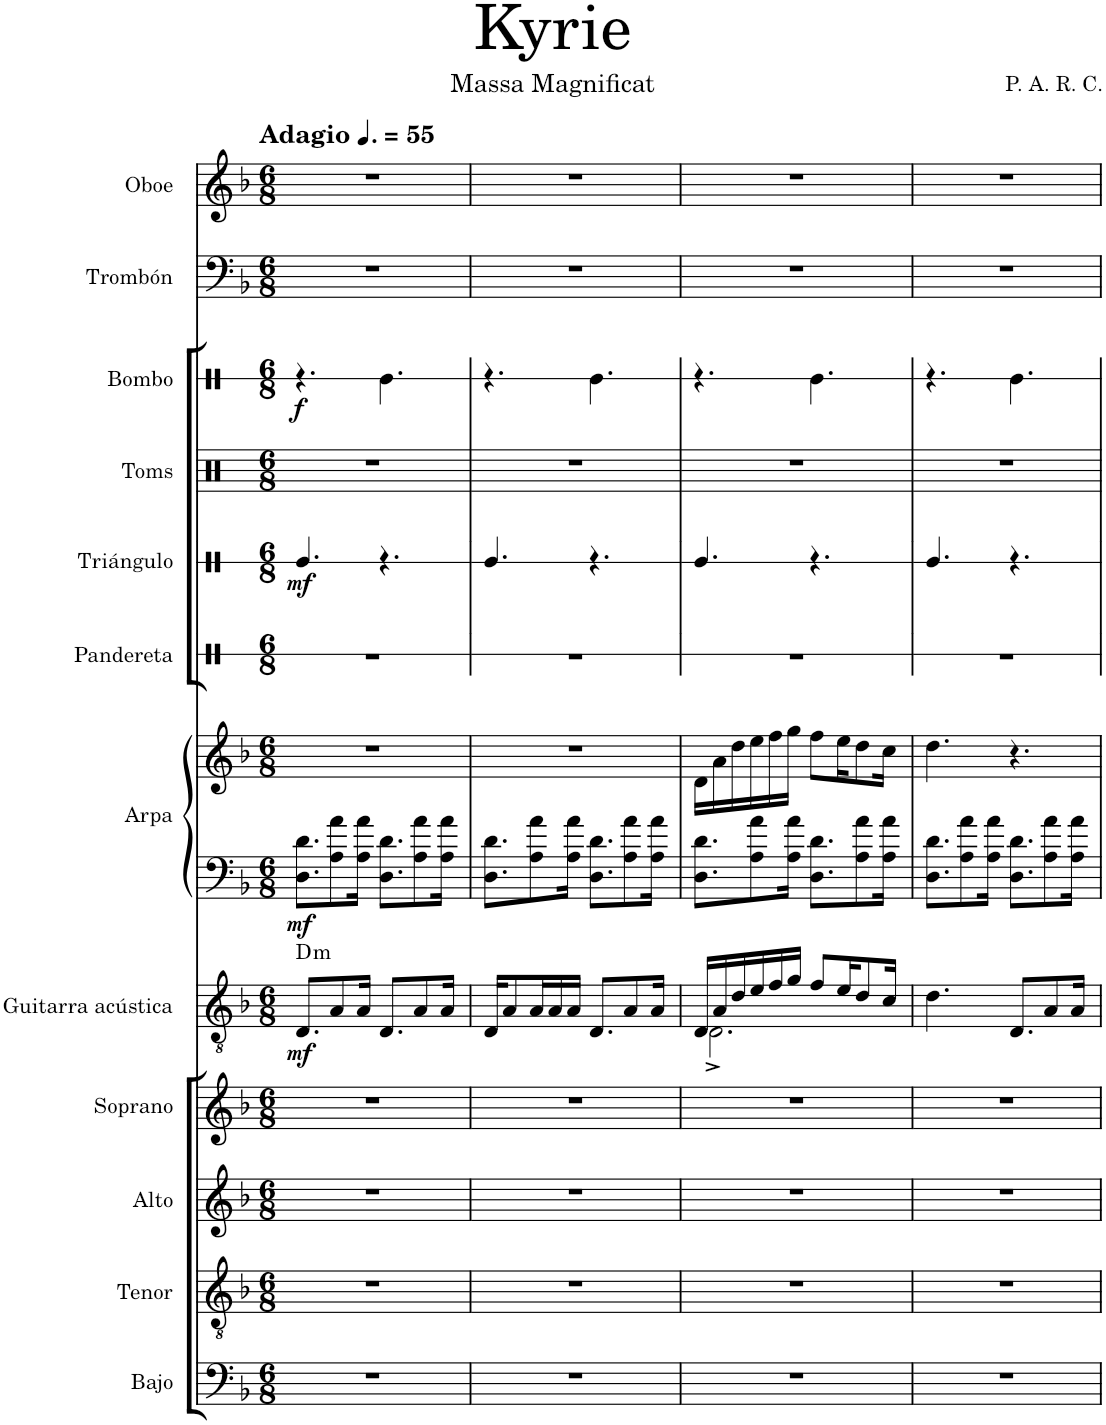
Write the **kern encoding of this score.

**kern	**kern	**kern	**kern	**kern	**dynam	**harte	**kern	**kern	**dynam	**kern	**kern	**dynam	**kern	**kern	**dynam	**kern	**kern
*part12	*part11	*part10	*part9	*part8	*part8	*part8	*part7	*part7	*part7	*part6	*part5	*part5	*part4	*part3	*part3	*part2	*part1
*staff13	*staff12	*staff11	*staff10	*staff9	*staff9	*	*staff8	*staff7	*staff7/8	*staff6	*staff5	*staff5	*staff4	*staff3	*staff3	*staff2	*staff1
*I"Bajo	*I"Tenor	*I"Alto	*I"Soprano	*I"Guitarra acústica	*	*	*I"Arpa	*	*	*I"Pandereta	*I"Triángulo	*	*I"Toms	*I"Bombo	*	*I"Trombón	*I"Oboe
*I'B.	*I'T.	*I'A.	*I'S.	*I'Guit.	*	*	*I'Arp.	*	*	*I'Pdta.	*	*	*I'Toms	*I'Bmb.	*	*I'Tbn.	*I'Ob.
*	*	*	*	*	*	*	*	*	*	*stria1	*stria1	*	*	*stria1	*	*	*
*clefF4	*clefGv2	*clefG2	*clefG2	*clefGv2	*	*	*clefF4	*clefG2	*	*clefX	*clefX	*	*clefX	*clefX	*	*clefF4	*clefG2
*k[b-]	*k[b-]	*k[b-]	*k[b-]	*k[b-]	*	*	*k[b-]	*k[b-]	*	*k[]	*k[]	*	*k[]	*k[]	*	*k[b-]	*k[b-]
*M6/8	*M6/8	*M6/8	*M6/8	*M6/8	*	*	*M6/8	*M6/8	*	*M6/8	*M6/8	*	*M6/8	*M6/8	*	*M6/8	*M6/8
*MM83	*MM83	*MM83	*MM83	*MM83	*	*	*MM83	*MM83	*	*MM83	*MM83	*	*MM83	*MM83	*	*MM83	*MM83
=1	=1	=1	=1	=1	=1	=1	=1	=1	=1	=1	=1	=1	=1	=1	=1	=1	=1
!	!	!	!	!	!	!	!	!	!	!	!	!	!	!	!	!	!LO:TX:a:B:t=Adagio
!	!	!	!	!	!LO:DY:b	!LO:H:kt=m	!	!	!LO:DY:b=2	!	!	!LO:DY:b	!	!	!LO:DY:b	!	!
2.r	2.r	2.r	2.r	8.D/L	mf	D:min	8.D\ 8.d\L	2.r	mf	2.r	4.Re/	mf	2.r	4.r	f	2.r	2.r
.	.	.	.	8A/	.	.	8A\ 8a\	.	.	.	.	.	.	.	.	.	.
.	.	.	.	16A/Jk	.	.	16A\ 16a\Jk	.	.	.	.	.	.	.	.	.	.
.	.	.	.	8.D/L	.	.	8.D\ 8.d\L	.	.	.	4.r	.	.	4.Re\	.	.	.
.	.	.	.	8A/	.	.	8A\ 8a\	.	.	.	.	.	.	.	.	.	.
.	.	.	.	16A/Jk	.	.	16A\ 16a\Jk	.	.	.	.	.	.	.	.	.	.
=2	=2	=2	=2	=2	=2	=2	=2	=2	=2	=2	=2	=2	=2	=2	=2	=2	=2
2.r	2.r	2.r	2.r	16D/KL	.	.	8.D\ 8.d\L	2.r	.	2.r	4.Re/	.	2.r	4.r	.	2.r	2.r
.	.	.	.	8A/	.	.	.	.	.	.	.	.	.	.	.	.	.
.	.	.	.	16A/L	.	.	8A\ 8a\	.	.	.	.	.	.	.	.	.	.
.	.	.	.	16A/	.	.	.	.	.	.	.	.	.	.	.	.	.
.	.	.	.	16A/JJ	.	.	16A\ 16a\Jk	.	.	.	.	.	.	.	.	.	.
.	.	.	.	8.D/L	.	.	8.D\ 8.d\L	.	.	.	4.r	.	.	4.Re\	.	.	.
.	.	.	.	8A/	.	.	8A\ 8a\	.	.	.	.	.	.	.	.	.	.
.	.	.	.	16A/Jk	.	.	16A\ 16a\Jk	.	.	.	.	.	.	.	.	.	.
=3	=3	=3	=3	=3	=3	=3	=3	=3	=3	=3	=3	=3	=3	=3	=3	=3	=3
*	*	*	*	*^	*	*	*	*	*	*	*	*	*	*	*	*	*
2.r	2.r	2.r	2.r	16D/LL	2.D^\	.	.	8.D\ 8.d\L	16d\LL	.	2.r	4.Re/	.	2.r	4.r	.	2.r	2.r
.	.	.	.	16A/	.	.	.	.	16a\	.	.	.	.	.	.	.	.	.
.	.	.	.	16d/	.	.	.	.	16dd\	.	.	.	.	.	.	.	.	.
.	.	.	.	16e/	.	.	.	8A\ 8a\	16ee\	.	.	.	.	.	.	.	.	.
.	.	.	.	16f/	.	.	.	.	16ff\	.	.	.	.	.	.	.	.	.
.	.	.	.	16g/JJ	.	.	.	16A\ 16a\Jk	16gg\JJ	.	.	.	.	.	.	.	.	.
.	.	.	.	8f/L	.	.	.	8.D\ 8.d\L	8ff\L	.	.	4.r	.	.	4.Re\	.	.	.
.	.	.	.	16e/K	.	.	.	.	16ee\K	.	.	.	.	.	.	.	.	.
.	.	.	.	8d/	.	.	.	8A\ 8a\	8dd\	.	.	.	.	.	.	.	.	.
.	.	.	.	16c/Jk	.	.	.	16A\ 16a\Jk	16cc\Jk	.	.	.	.	.	.	.	.	.
*	*	*	*	*v	*v	*	*	*	*	*	*	*	*	*	*	*	*	*
=4	=4	=4	=4	=4	=4	=4	=4	=4	=4	=4	=4	=4	=4	=4	=4	=4	=4
2.r	2.r	2.r	2.r	4.d\	.	.	8.D\ 8.d\L	4.dd\	.	2.r	4.Re/	.	2.r	4.r	.	2.r	2.r
.	.	.	.	.	.	.	8A\ 8a\	.	.	.	.	.	.	.	.	.	.
.	.	.	.	.	.	.	16A\ 16a\Jk	.	.	.	.	.	.	.	.	.	.
.	.	.	.	8.D/L	.	.	8.D\ 8.d\L	4.r	.	.	4.r	.	.	4.Re\	.	.	.
.	.	.	.	8A/	.	.	8A\ 8a\	.	.	.	.	.	.	.	.	.	.
.	.	.	.	16A/Jk	.	.	16A\ 16a\Jk	.	.	.	.	.	.	.	.	.	.
=	=	=	=	=	=	=	=	=	=	=	=	=	=	=	=	=	=
*-	*-	*-	*-	*-	*-	*-	*-	*-	*-	*-	*-	*-	*-	*-	*-	*-	*-
